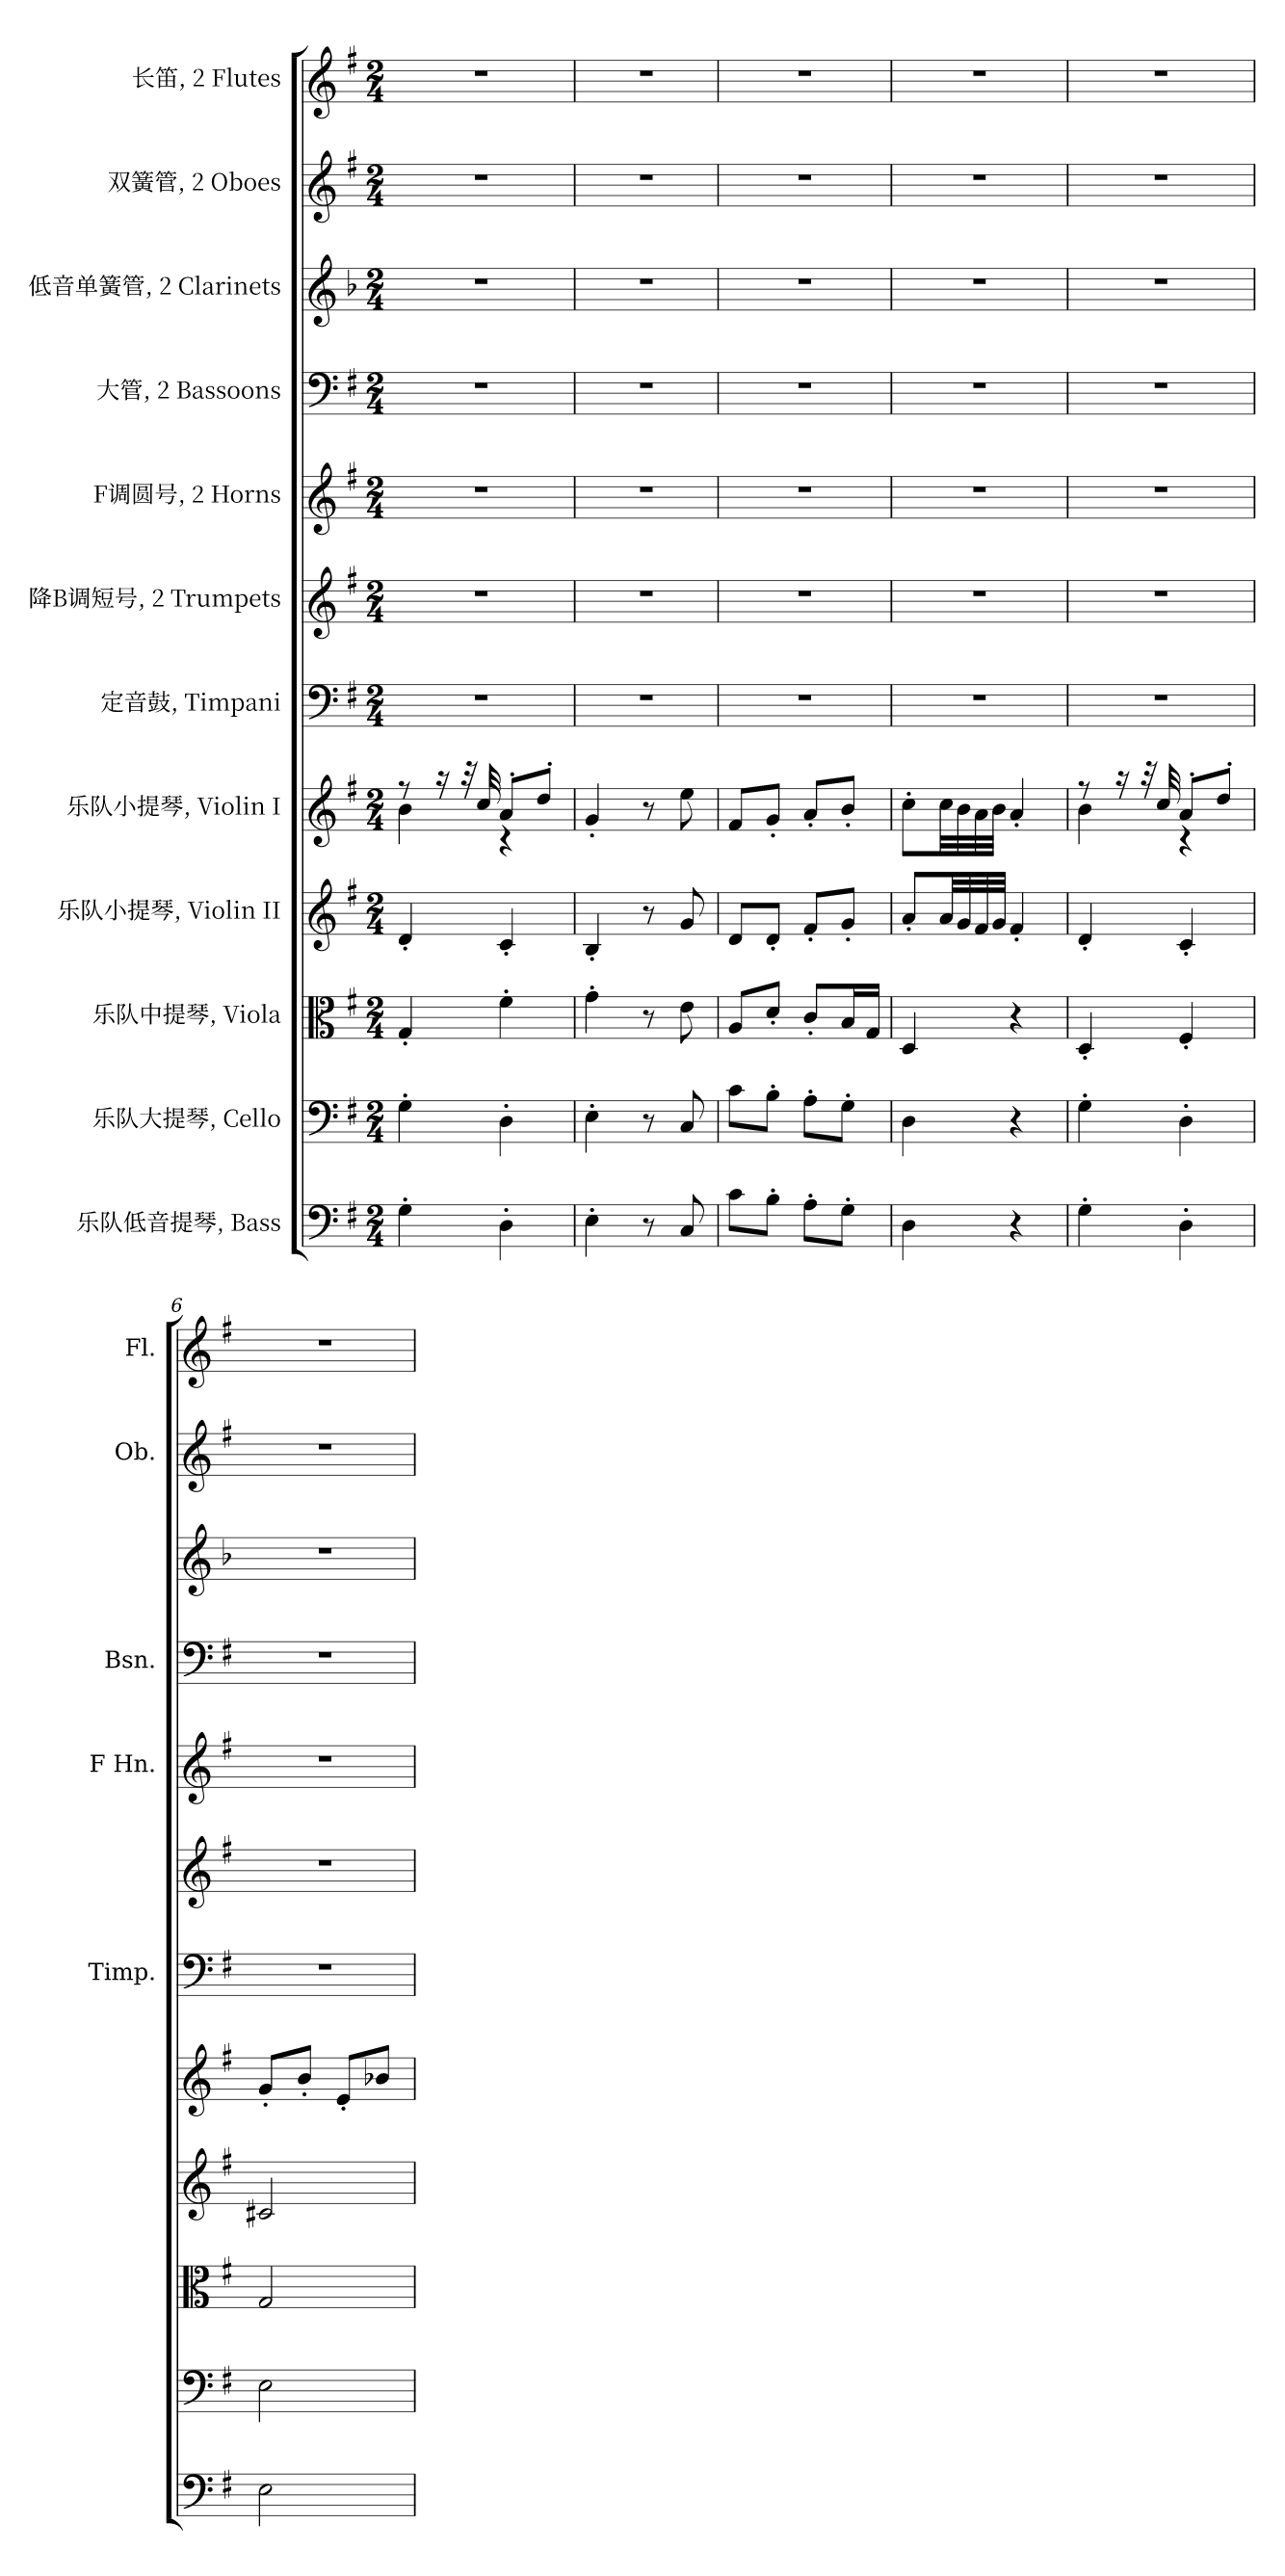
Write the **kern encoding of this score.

**kern	**kern	**kern	**kern	**kern	**kern	**kern	**kern	**kern	**kern	**kern	**kern
*part12	*part11	*part10	*part9	*part8	*part7	*part6	*part5	*part4	*part3	*part2	*part1
*staff12	*staff11	*staff10	*staff9	*staff8	*staff7	*staff6	*staff5	*staff4	*staff3	*staff2	*staff1
*I"乐队低音提琴, Bass	*I"乐队大提琴, Cello	*I"乐队中提琴, Viola	*I"乐队小提琴, Violin II	*I"乐队小提琴, Violin I	*I"定音鼓, Timpani	*I"降B调短号, 2 Trumpets	*I"F调圆号, 2 Horns	*I"大管, 2 Bassoons	*I"低音单簧管, 2 Clarinets	*I"双簧管, 2 Oboes	*I"长笛, 2 Flutes
*	*	*	*	*	*I'Timp.	*	*I'F Hn.	*I'Bsn.	*	*I'Ob.	*I'Fl.
*clefF4	*clefF4	*clefC3	*clefG2	*clefG2	*clefF4	*clefG2	*clefG2	*clefF4	*clefG2	*clefG2	*clefG2
*ITrd7c12	*	*	*	*	*	*ITrd1c2	*ITrd4c7	*	*ITrd8c14	*	*
*k[f#]	*k[f#]	*k[f#]	*k[f#]	*k[f#]	*k[f#]	*k[b-]	*k[]	*k[f#]	*k[b-]	*k[f#]	*k[f#]
*M2/4	*M2/4	*M2/4	*M2/4	*M2/4	*M2/4	*M2/4	*M2/4	*M2/4	*M2/4	*M2/4	*M2/4
*MM52	*MM52	*MM52	*MM52	*MM52	*MM52	*MM52	*MM52	*MM52	*MM52	*MM52	*MM52
=1	=1	=1	=1	=1	=1	=1	=1	=1	=1	=1	=1
*	*	*	*	*^	*	*	*	*	*	*	*
4GG'\	4G'\	4G'/	4d'/	8r	4b\	2r	2r	2r	2r	2r	2r	2r
.	.	.	.	16r	.	.	.	.	.	.	.	.
.	.	.	.	32r	.	.	.	.	.	.	.	.
.	.	.	.	32cc/	.	.	.	.	.	.	.	.
4DD'\	4D'\	4f#'\	4c'/	8a'/L	4r	.	.	.	.	.	.	.
.	.	.	.	8dd'/J	.	.	.	.	.	.	.	.
*	*	*	*	*v	*v	*	*	*	*	*	*	*
=2	=2	=2	=2	=2	=2	=2	=2	=2	=2	=2	=2
4EE'\	4E'\	4g'\	4B'/	4g'/	2r	2r	2r	2r	2r	2r	2r
8r	8r	8r	8r	8r	.	.	.	.	.	.	.
8CC/	8C/	8e\	8g/	8ee\	.	.	.	.	.	.	.
=3	=3	=3	=3	=3	=3	=3	=3	=3	=3	=3	=3
8C\L	8c\L	8A/L	8d/L	8f#/L	2r	2r	2r	2r	2r	2r	2r
8BB'\J	8B'\J	8d'/J	8d'/J	8g'/J	.	.	.	.	.	.	.
8AA'\L	8A'\L	8c'/L	8f#'/L	8a'/L	.	.	.	.	.	.	.
8GG'\J	8G'\J	16B/L	8g'/J	8b'/J	.	.	.	.	.	.	.
.	.	16G/JJ	.	.	.	.	.	.	.	.	.
=4	=4	=4	=4	=4	=4	=4	=4	=4	=4	=4	=4
4DD\	4D\	4D/	8a'/L	8cc'\L	2r	2r	2r	2r	2r	2r	2r
.	.	.	32a/LL	32cc\LL	.	.	.	.	.	.	.
.	.	.	32g/	32b\	.	.	.	.	.	.	.
.	.	.	32f#/	32a\	.	.	.	.	.	.	.
.	.	.	32g/JJJ	32b\JJJ	.	.	.	.	.	.	.
4r	4r	4r	4f#'/	4a'/	.	.	.	.	.	.	.
!!LO:PB:g=z
=5	=5	=5	=5	=5	=5	=5	=5	=5	=5	=5	=5
*	*	*	*	*^	*	*	*	*	*	*	*
4GG'\	4G'\	4D'/	4d'/	8r	4b\	2r	2r	2r	2r	2r	2r	2r
.	.	.	.	16r	.	.	.	.	.	.	.	.
.	.	.	.	32r	.	.	.	.	.	.	.	.
.	.	.	.	32cc/	.	.	.	.	.	.	.	.
4DD'\	4D'\	4F#'/	4c'/	8a'/L	4r	.	.	.	.	.	.	.
.	.	.	.	8dd'/J	.	.	.	.	.	.	.	.
*	*	*	*	*v	*v	*	*	*	*	*	*	*
=6	=6	=6	=6	=6	=6	=6	=6	=6	=6	=6	=6
2EE\	2E\	2G/	2c#X/	8g'/L	2r	2r	2r	2r	2r	2r	2r
.	.	.	.	8b'/J	.	.	.	.	.	.	.
.	.	.	.	8e'/L	.	.	.	.	.	.	.
.	.	.	.	8b-X/J	.	.	.	.	.	.	.
=	=	=	=	=	=	=	=	=	=	=	=
*-	*-	*-	*-	*-	*-	*-	*-	*-	*-	*-	*-
